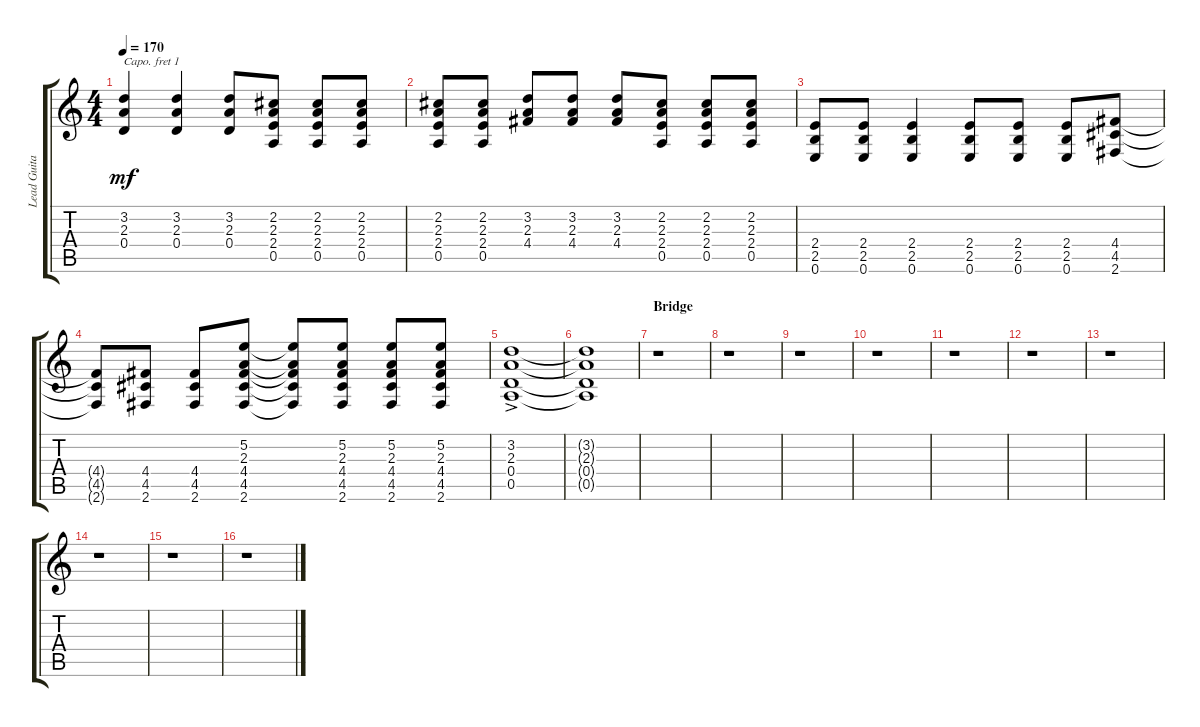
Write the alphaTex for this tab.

\track ("Lead Guitar - Jeff Stinco" "Lead Guita") {instrument overdrivenguitar}
\staff {score tabs}
\capo 1
\tuning (Eb4 Bb3 Gb3 Db3 Ab2 Eb2) {hide}
\ts (4 4)
\tempo 170
\clef g2
\ks c
(3.2 2.3 0.4).4{dy mf} (3.2 2.3 0.4).4 (3.2 2.3 0.4).8 (2.2 2.3 2.4 0.5).8 (2.2 2.3 2.4 0.5).8 (2.2 2.3 2.4 0.5).8 |
(2.2 2.3 2.4 0.5).8 (2.2 2.3 2.4 0.5).8 (3.2 2.3 4.4).8 (3.2 2.3 4.4).8 (3.2 2.3 4.4).8 (2.2 2.3 2.4 0.5).8 (2.2 2.3 2.4 0.5).8 (2.2 2.3 2.4 0.5).8 |
(2.4 2.5 0.6).8 (2.4 2.5 0.6).8 (2.4 2.5 0.6).4 (2.4 2.5 0.6).8 (2.4 2.5 0.6).8 (2.4 2.5 0.6).8 (4.4 4.5 2.6).8 |
(4.4{t} 4.5{t} 2.6{t}).8 (4.4 4.5 2.6).8 (4.4 4.5 2.6).8 (5.2 2.3 4.4 4.5 2.6).8 (5.2{t} 2.3{t} 4.4{t} 4.5{t} 2.6{t}).8 (5.2 2.3 4.4 4.5 2.6).8 (5.2 2.3 4.4 4.5 2.6).8 (5.2 2.3 4.4 4.5 2.6).8 |
(3.2{ac} 2.3{ac} 0.4{ac} 0.5{ac}).1 |
(3.2{t} 2.3{t} 0.4{t} 0.5{t}).1 |
\section ("" "Bridge")
r.1 |
r.1 |
r.1 |
r.1 |
r.1 |
r.1 |
r.1 |
r.1 |
r.1 |
r.1
